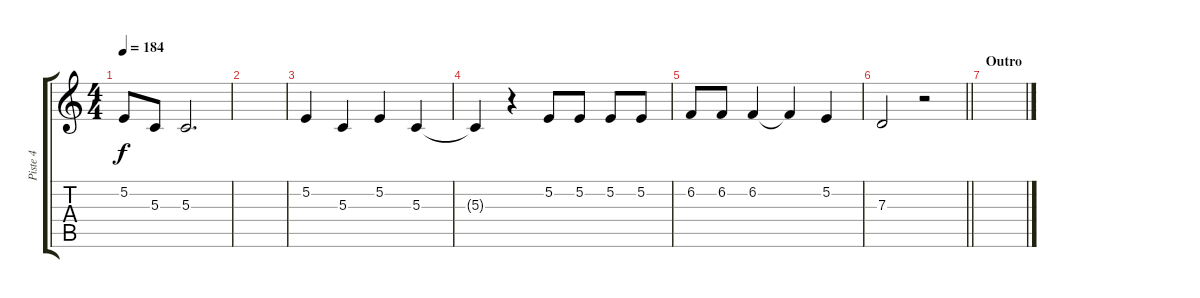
\track ("Piste 4" "Piste 4") {instrument altosax}
\staff {score tabs}
\tuning (E4 B3 G3 D3 A2 E2) {hide}
\ts (4 4)
\tempo 184
\clef g2
\ks c
5.2.8{dy f} 5.3.8 5.3.2{d} |
|
5.2.4 5.3.4 5.2.4 5.3.4 |
5.3{t}.4 r.4 5.2.8 5.2.8 5.2.8 5.2.8 |
6.2.8 6.2.8 6.2.4 6.2{t}.4 5.2.4 |
\barLineRight lightlight
7.3.2 r.2 |
\section ("" "Outro")
